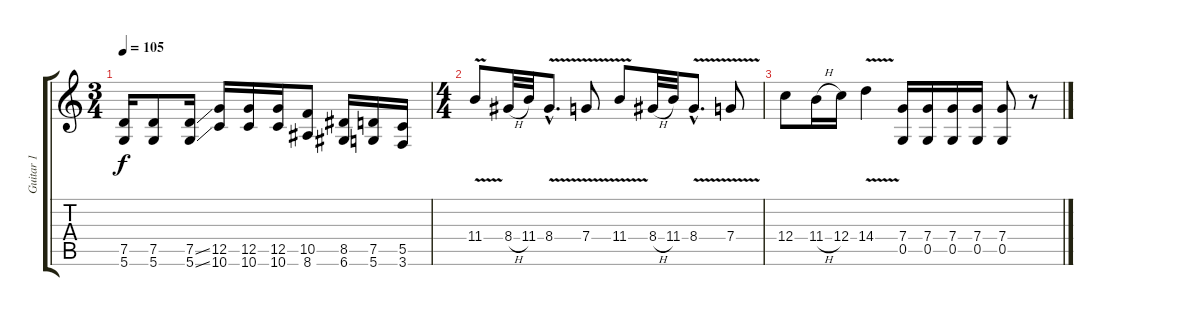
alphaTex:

\track ("Guitar 1" "Guitar 1") {instrument overdrivenguitar}
\staff {score tabs}
\tuning (D4 A3 F3 C3 G2 D2) {hide}
\ts (3 4)
\tempo 105
\clef g2
\ks c
(7.5 5.6).16{dy f} (7.5 5.6).8 (7.5{ss} 5.6{ss}).16 (12.5 10.6).16 (12.5 10.6).16 (12.5 10.6).16 (10.5 8.6).8 (8.5 6.6).16 (7.5 5.6).16 (5.5 3.6).16 |
\ts (4 4)
\section ("" "")
11.4{v}.8 8.4{h}.32 11.4.32 8.4{v hac}.8{d} 7.4{v}.8 11.4{v}.8 8.4{h}.32 11.4.32 8.4{v hac}.8{d} 7.4{v}.8 |
12.4.8 11.4{h}.16 12.4.16 14.4{v}.4 (7.4 0.5).16 (7.4 0.5).16 (7.4 0.5).16 (7.4 0.5).16 (7.4 0.5).8 r.8
